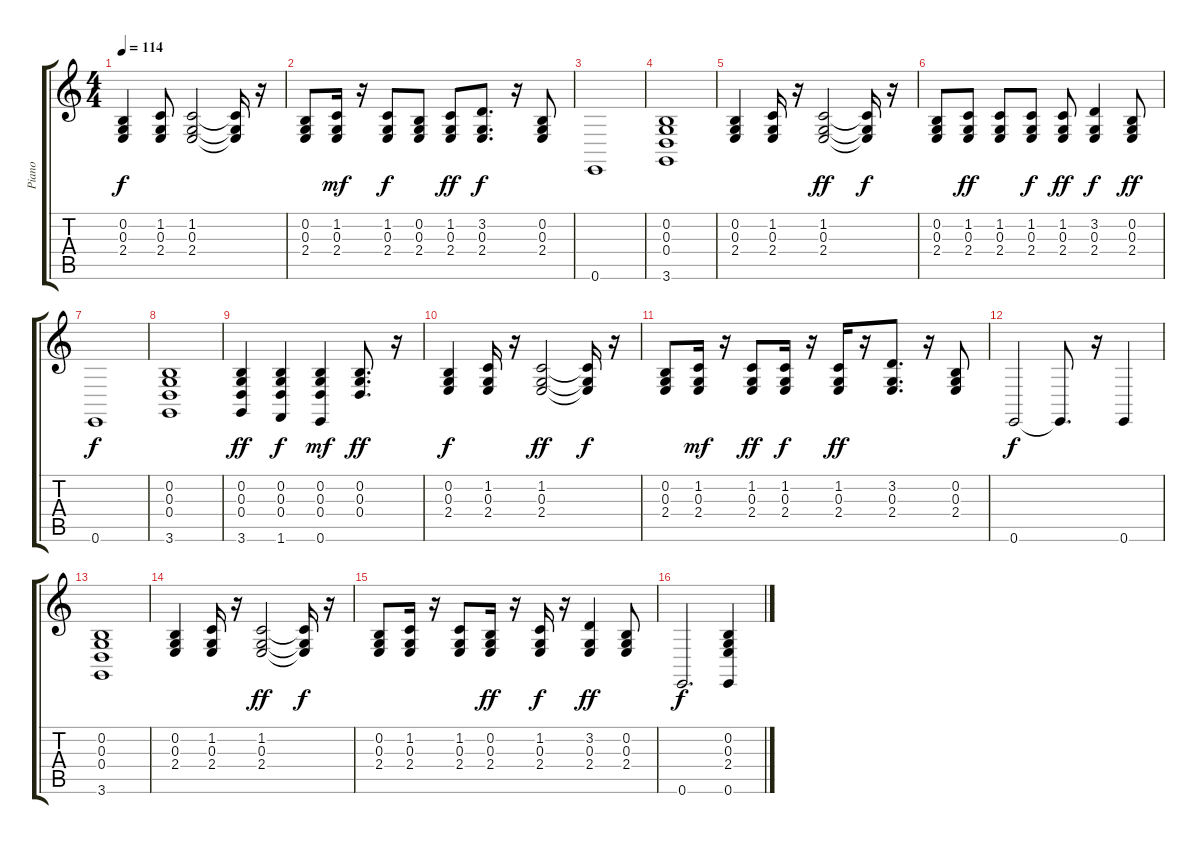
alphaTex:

\track ("Piano" "Piano") {instrument acousticgrandpiano}
\staff {score tabs}
\tuning (E4 B3 G3 D3 A2 E2) {hide}
\ts (4 4)
\tempo 114
\clef g2
\ks c
(0.2 0.3 2.4).4{dy f instrument acousticgrandpiano} (1.2 0.3 2.4).8 (1.2 0.3 2.4).2 (1.2{t} 0.3{t} 2.4{t}).16 r.16 |
(0.2 0.3 2.4).8 (1.2 0.3 2.4).16{dy mf} r.16 (1.2 0.3 2.4).8{dy f} (0.2 0.3 2.4).8 (1.2 0.3 2.4).8{dy ff} (3.2 0.3 2.4).8{d dy f} r.16 (0.2 0.3 2.4).8 |
0.6.1 |
(0.2 0.3 0.4 3.6).1 |
(0.2 0.3 2.4).4 (1.2 0.3 2.4).16 r.16 (1.2 0.3 2.4).2{dy ff} (1.2{t} 0.3{t} 2.4{t}).16{dy f} r.16 |
(0.2 0.3 2.4).8 (1.2 0.3 2.4).8{dy ff} (1.2 0.3 2.4).8 (1.2 0.3 2.4).8{dy f} (1.2 0.3 2.4).8{dy ff} (3.2 0.3 2.4).4{dy f} (0.2 0.3 2.4).8{dy ff} |
0.6.1{dy f} |
(0.2 0.3 0.4 3.6).1 |
(0.2 0.3 0.4 3.6).4{dy ff} (0.2 0.3 0.4 1.6).4{dy f} (0.2 0.3 0.4 0.6).4{dy mf} (0.2 0.3 0.4).8{d dy ff} r.16 |
(0.2 0.3 2.4).4{dy f} (1.2 0.3 2.4).16 r.16 (1.2 0.3 2.4).2{dy ff} (1.2{t} 0.3{t} 2.4{t}).16{dy f} r.16 |
(0.2 0.3 2.4).8 (1.2 0.3 2.4).16{dy mf} r.16 (1.2 0.3 2.4).8{dy ff} (1.2 0.3 2.4).16{dy f} r.16 (1.2 0.3 2.4).16{dy ff} r.16 (3.2 0.3 2.4).8{d} r.16 (0.2 0.3 2.4).8 |
0.6.2{dy f} 0.6{t}.8{d} r.16 0.6.4 |
(0.2 0.3 0.4 3.6).1 |
(0.2 0.3 2.4).4 (1.2 0.3 2.4).16 r.16 (1.2 0.3 2.4).2{dy ff} (1.2{t} 0.3{t} 2.4{t}).16{dy f} r.16 |
(0.2 0.3 2.4).8 (1.2 0.3 2.4).16 r.16 (1.2 0.3 2.4).8 (0.2 0.3 2.4).16{dy ff} r.16 (1.2 0.3 2.4).16{dy f} r.16 (3.2 0.3 2.4).4{dy ff} (0.2 0.3 2.4).8 |
0.6.2{d dy f} (0.2 0.3 2.4 0.6).4
